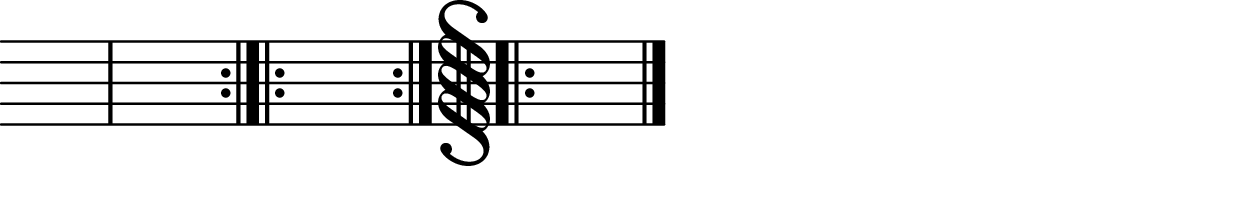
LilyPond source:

%% Generated by lilypond-book
%% Options: [exampleindent=10.16\mm,indent=0\mm,line-width=160\mm,paper-height=845.047\pt,paper-width=597.508\pt,papersize='(cons (* 597.508 pt) (* 845.047 pt))]
\include "lilypond-book-preamble.ly"


% ****************************************************************
% Start cut-&-pastable-section
% ****************************************************************

#(ly:set-option 'eps-box-padding 3.000000)



\paper {
  #(set-paper-size '(cons (* 597.508 pt) (* 845.047 pt)))
  indent = 0\mm
  line-width = 160\mm
  % offset the left padding, also add 1mm as lilypond creates cropped
  % images with a little space on the right
  line-width = #(- line-width (* mm  3.000000) (* mm 1))
}

\layout {
  
}




% ****************************************************************
% ly snippet:
% ****************************************************************
\sourcefilename "/lilypond-2.25.19/input/regression/magnifyStaff-bar-lines.ly"
\sourcefileline 0
\version "2.19.22"

\header {
  texidoc = "Bar line thickness and spacing should be scaled along
with notation size when using the @code{\magnifyStaff} command."
}

\paper {
  score-system-spacing = #'((padding . 4))
}

example =
#(define-music-function (mag) (positive?)
   #{
     \new Staff \with {
       \magnifyStaff #mag
       instrumentName = \markup {
         \fontsize #(+ 3 (- (magnification->font-size mag)))
         #(format #f "~,2f" mag)
       }
     } {
       \omit Staff.Clef
       \omit Staff.TimeSignature
       s4 \bar "|"
       s4 \bar ":|.|:"
       s4 \bar ":|.S.|:"
       s4 \bar "|."
     }
   #})

\example 0.50
\example 1.00
\example 2.00



% ****************************************************************
% end ly snippet
% ****************************************************************
